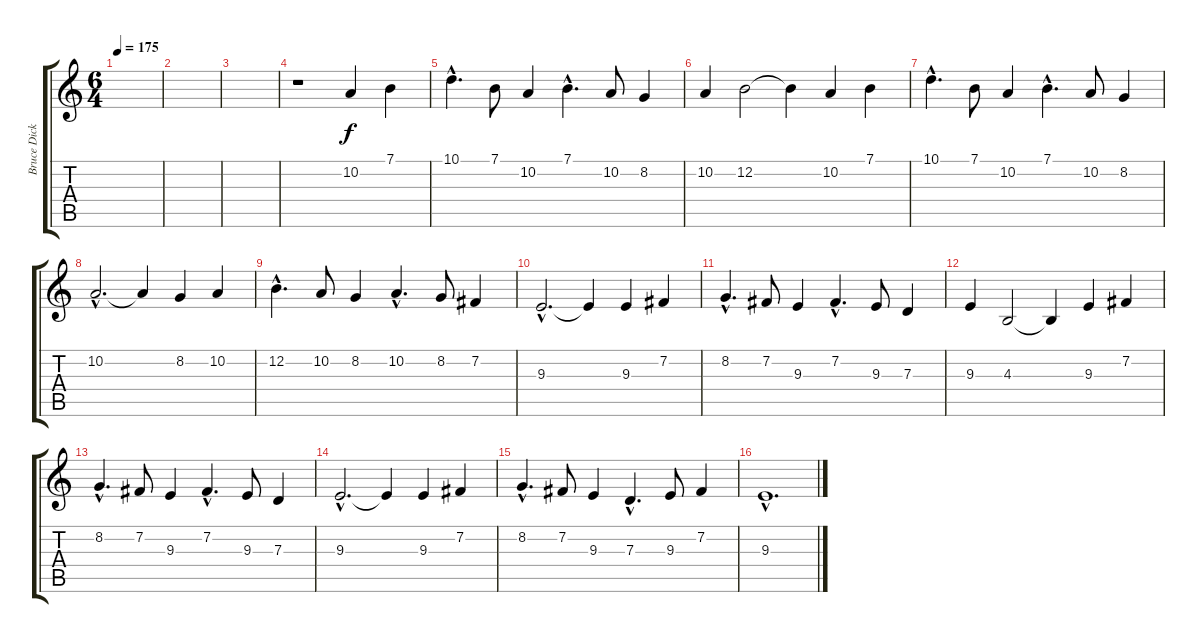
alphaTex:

\track ("Bruce Dickinson" "Bruce Dick") {instrument choiraahs}
\staff {score tabs}
\tuning (E4 B3 G3 D3 A2 E2) {hide}
\ts (6 4)
\tempo 175
\clef g2
\ks c
|
|
|
r.1 10.2.4 7.1.4 |
10.1{hac}.4{d} 7.1.8 10.2.4 7.1{hac}.4{d} 10.2.8 8.2.4 |
10.2.4 12.2.2 12.2{t}.4 10.2.4 7.1.4 |
10.1{hac}.4{d} 7.1.8 10.2.4 7.1{hac}.4{d} 10.2.8 8.2.4 |
10.2{hac}.2{d} 10.2{t}.4 8.2.4 10.2.4 |
12.2{hac}.4{d} 10.2.8 8.2.4 10.2{hac}.4{d} 8.2.8 7.2.4 |
9.3{hac}.2{d} 9.3{t}.4 9.3.4 7.2.4 |
8.2{hac}.4{d} 7.2.8 9.3.4 7.2{hac}.4{d} 9.3.8 7.3.4 |
9.3.4 4.3.2 4.3{t}.4 9.3.4 7.2.4 |
8.2{hac}.4{d} 7.2.8 9.3.4 7.2{hac}.4{d} 9.3.8 7.3.4 |
9.3{hac}.2{d} 9.3{t}.4 9.3.4 7.2.4 |
8.2{hac}.4{d} 7.2.8 9.3.4 7.3{hac}.4{d} 9.3.8 7.2.4 |
9.3{hac}.1{d}
